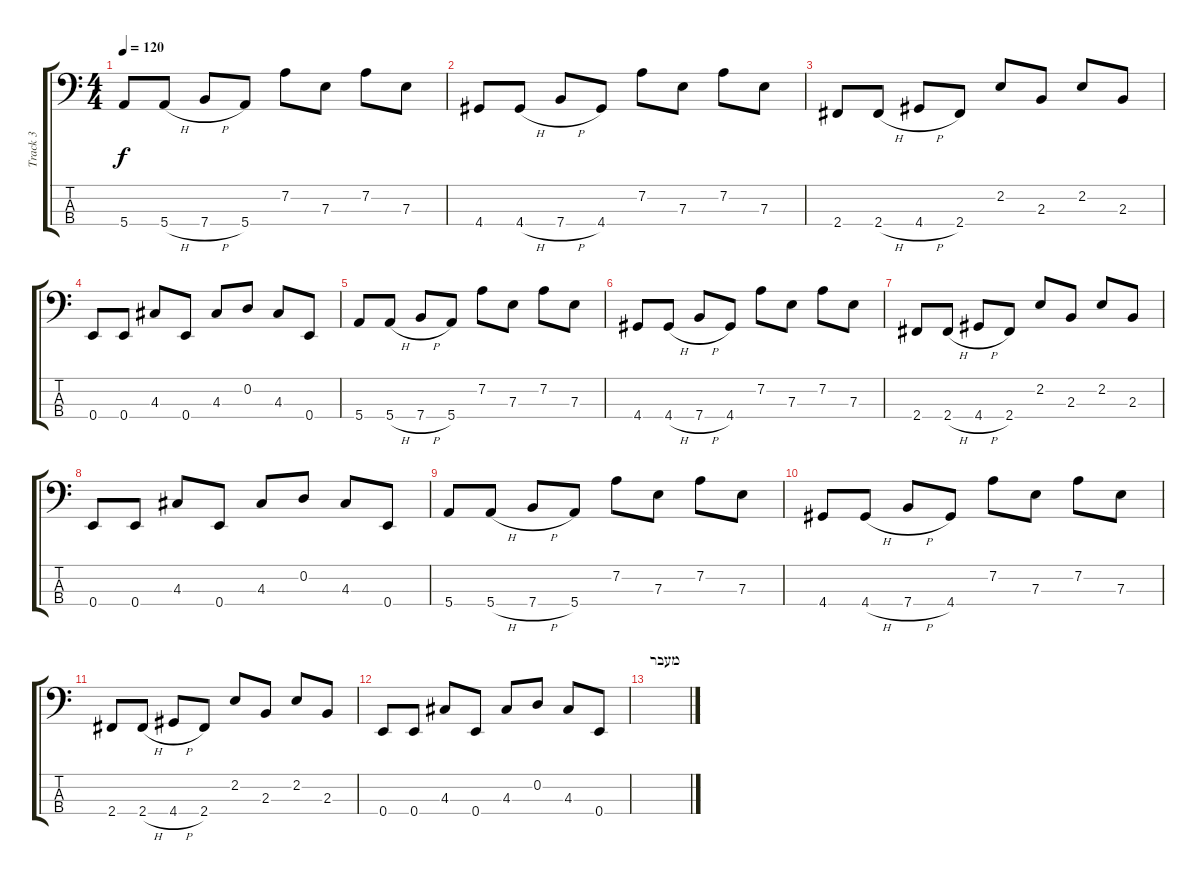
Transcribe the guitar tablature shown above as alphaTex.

\track ("Track 3" "Track 3") {instrument electricbassfinger}
\staff {score tabs}
\tuning (G2 D2 A1 E1) {hide}
\ts (4 4)
\tempo 120
\clef f4
\ks c
5.4.8{dy f} 5.4{h}.8 7.4{h}.8 5.4.8 7.2.8 7.3.8 7.2.8 7.3.8 |
4.4.8 4.4{h}.8 7.4{h}.8 4.4.8 7.2.8 7.3.8 7.2.8 7.3.8 |
2.4.8 2.4{h}.8 4.4{h}.8 2.4.8 2.2.8 2.3.8 2.2.8 2.3.8 |
0.4.8 0.4.8 4.3.8 0.4.8 4.3.8 0.2.8 4.3.8 0.4.8 |
5.4.8 5.4{h}.8 7.4{h}.8 5.4.8 7.2.8 7.3.8 7.2.8 7.3.8 |
4.4.8 4.4{h}.8 7.4{h}.8 4.4.8 7.2.8 7.3.8 7.2.8 7.3.8 |
2.4.8 2.4{h}.8 4.4{h}.8 2.4.8 2.2.8 2.3.8 2.2.8 2.3.8 |
0.4.8 0.4.8 4.3.8 0.4.8 4.3.8 0.2.8 4.3.8 0.4.8 |
5.4.8 5.4{h}.8 7.4{h}.8 5.4.8 7.2.8 7.3.8 7.2.8 7.3.8 |
4.4.8 4.4{h}.8 7.4{h}.8 4.4.8 7.2.8 7.3.8 7.2.8 7.3.8 |
2.4.8 2.4{h}.8 4.4{h}.8 2.4.8 2.2.8 2.3.8 2.2.8 2.3.8 |
0.4.8 0.4.8 4.3.8 0.4.8 4.3.8 0.2.8 4.3.8 0.4.8 |
\section ("" "מעבר ")
